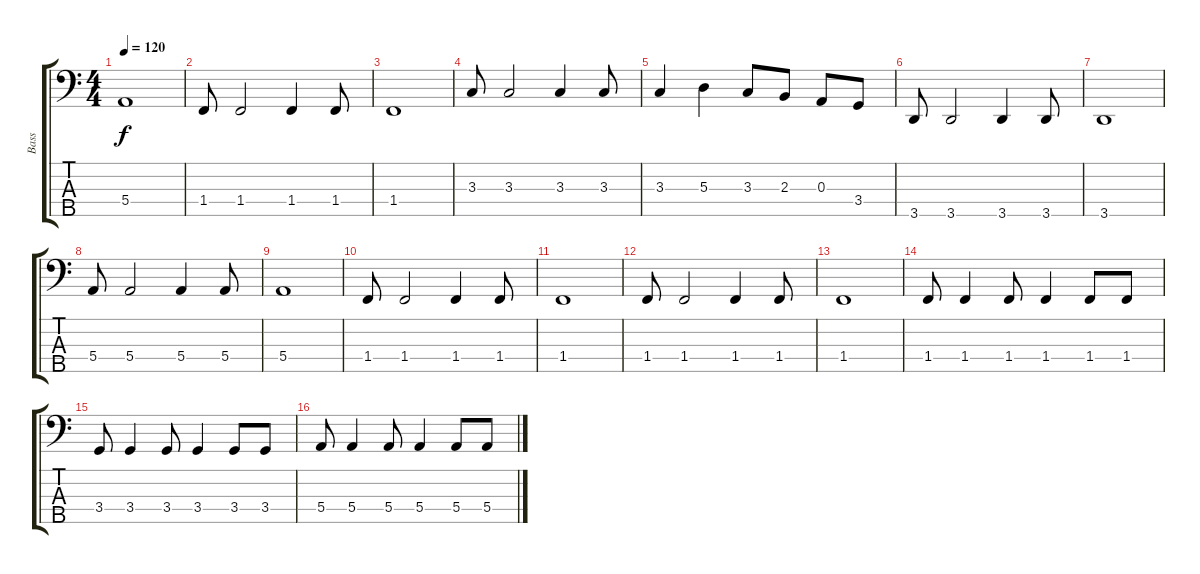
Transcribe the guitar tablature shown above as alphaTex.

\track ("Bass" "Bass") {instrument electricbassfinger}
\staff {score tabs}
\tuning (G2 D2 A1 E1 B0) {hide}
\ts (4 4)
\tempo 120
\clef f4
\ks c
5.4.1{dy f} |
1.4.8 1.4.2 1.4.4 1.4.8 |
1.4.1 |
3.3.8 3.3.2 3.3.4 3.3.8 |
3.3.4 5.3.4 3.3.8 2.3.8 0.3.8 3.4.8 |
3.5.8 3.5.2 3.5.4 3.5.8 |
3.5.1 |
5.4.8 5.4.2 5.4.4 5.4.8 |
5.4.1 |
1.4.8 1.4.2 1.4.4 1.4.8 |
1.4.1 |
1.4.8 1.4.2 1.4.4 1.4.8 |
1.4.1 |
1.4.8 1.4.4 1.4.8 1.4.4 1.4.8 1.4.8 |
3.4.8 3.4.4 3.4.8 3.4.4 3.4.8 3.4.8 |
5.4.8 5.4.4 5.4.8 5.4.4 5.4.8 5.4.8
